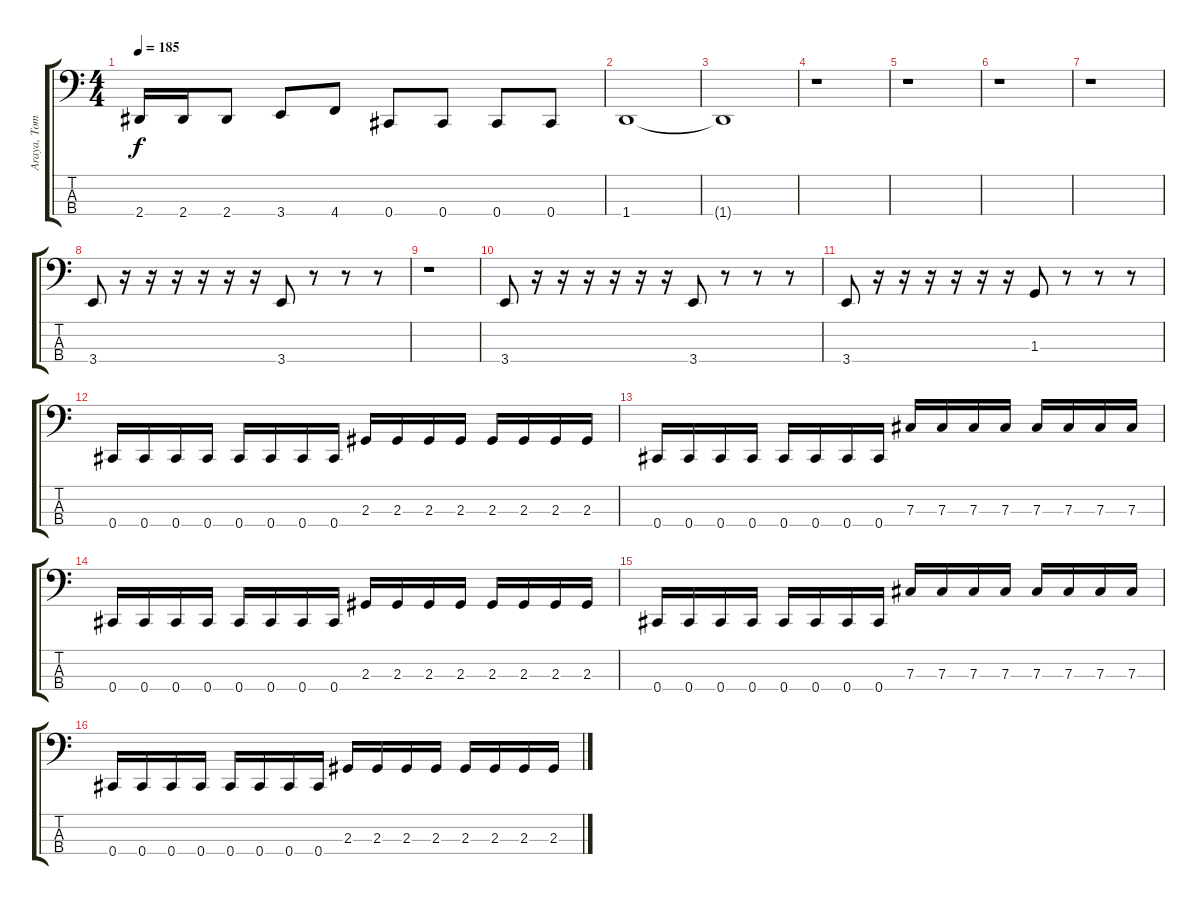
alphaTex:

\track ("Araya, Tom" "Araya, Tom") {instrument electricbassfinger}
\staff {score tabs}
\tuning (E2 B1 Gb1 Db1) {hide}
\ts (4 4)
\tempo 185
\clef f4
\ks c
2.4.16{dy f} 2.4.16 2.4.8 3.4.8 4.4.8 0.4.8 0.4.8 0.4.8 0.4.8 |
1.4.1 |
1.4{t}.1 |
r.1 |
r.1 |
r.1 |
r.1 |
3.4.8 r.16 r.16 r.16 r.16 r.16 r.16 3.4.8 r.8 r.8 r.8 |
r.1 |
3.4.8 r.16 r.16 r.16 r.16 r.16 r.16 3.4.8 r.8 r.8 r.8 |
3.4.8 r.16 r.16 r.16 r.16 r.16 r.16 1.3.8 r.8 r.8 r.8 |
0.4.16 0.4.16 0.4.16 0.4.16 0.4.16 0.4.16 0.4.16 0.4.16 2.3.16 2.3.16 2.3.16 2.3.16 2.3.16 2.3.16 2.3.16 2.3.16 |
0.4.16 0.4.16 0.4.16 0.4.16 0.4.16 0.4.16 0.4.16 0.4.16 7.3.16 7.3.16 7.3.16 7.3.16 7.3.16 7.3.16 7.3.16 7.3.16 |
0.4.16 0.4.16 0.4.16 0.4.16 0.4.16 0.4.16 0.4.16 0.4.16 2.3.16 2.3.16 2.3.16 2.3.16 2.3.16 2.3.16 2.3.16 2.3.16 |
0.4.16 0.4.16 0.4.16 0.4.16 0.4.16 0.4.16 0.4.16 0.4.16 7.3.16 7.3.16 7.3.16 7.3.16 7.3.16 7.3.16 7.3.16 7.3.16 |
0.4.16 0.4.16 0.4.16 0.4.16 0.4.16 0.4.16 0.4.16 0.4.16 2.3.16 2.3.16 2.3.16 2.3.16 2.3.16 2.3.16 2.3.16 2.3.16
